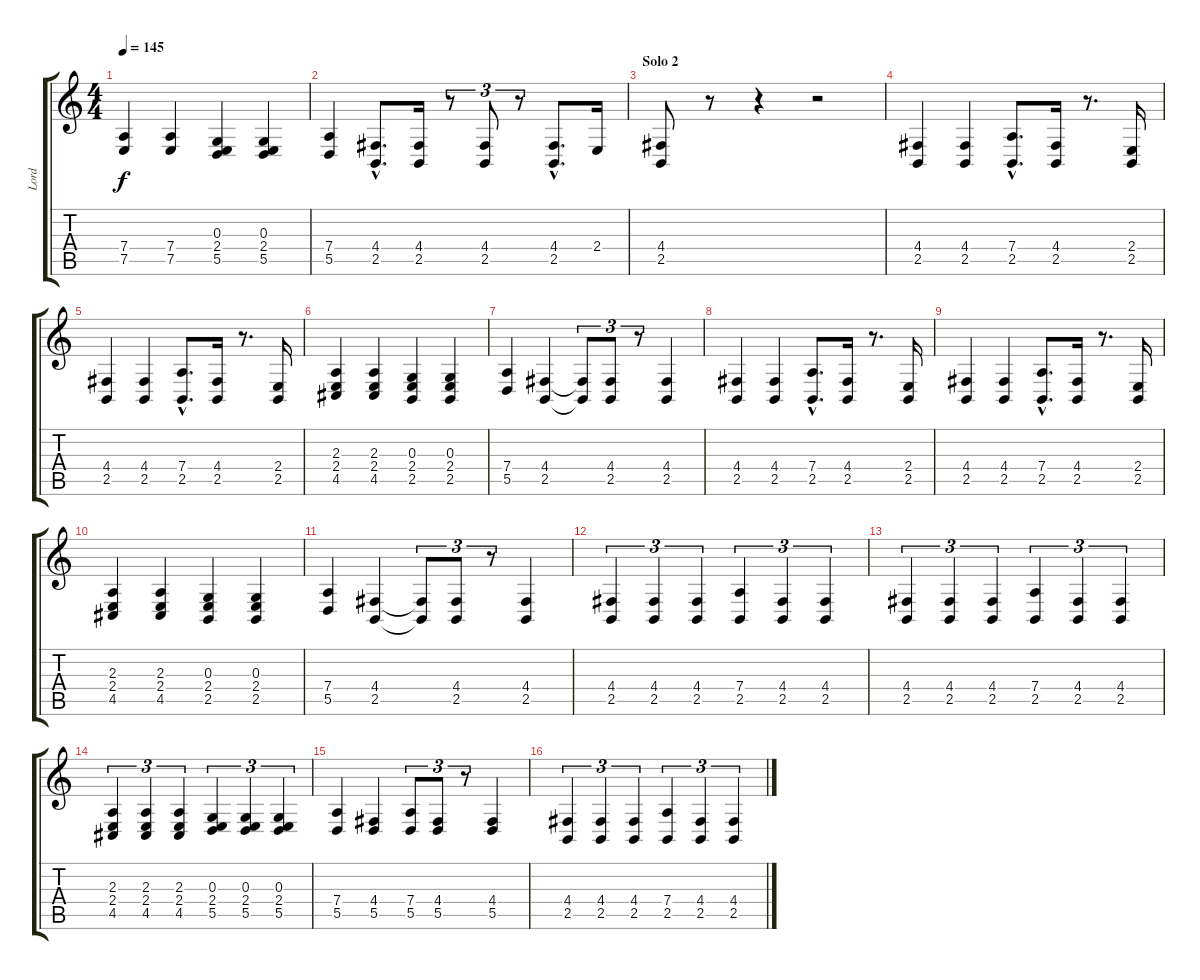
\track ("Lord" "Lord") {instrument electricgrandpiano}
\staff {score tabs}
\tuning (E4 B3 G3 D3 A2 E2) {hide}
\ts (4 4)
\tempo 145
\clef g2
\ks c
(7.4{t} 7.5{t}).4{dy f} (7.4 7.5).4 (0.3 2.4 5.5).4 (0.3 2.4 5.5).4 |
(7.4 5.5).4 (4.4{hac} 2.5{hac}).8{d} (4.4 2.5).16 r.8{tu (3 2)} (4.4 2.5).8{tu (3 2)} r.8{tu (3 2)} (4.4{hac} 2.5{hac}).8{d} 2.4.16 |
\section ("" "Solo 2")
(4.4 2.5).8 r.8 r.4 r.2 |
(4.4 2.5).4 (4.4 2.5).4 (7.4{hac} 2.5{hac}).8{d} (4.4 2.5).16 r.8{d} (2.4 2.5).16 |
(4.4 2.5).4 (4.4 2.5).4 (7.4{hac} 2.5{hac}).8{d} (4.4 2.5).16 r.8{d} (2.4 2.5).16 |
(2.3 2.4 4.5).4 (2.3 2.4 4.5).4 (0.3 2.4 2.5).4 (0.3 2.4 2.5).4 |
(7.4 5.5).4 (4.4 2.5).4 (4.4{t} 2.5{t}).8{tu (3 2)} (4.4 2.5).8{tu (3 2)} r.8{tu (3 2)} (4.4 2.5).4 |
(4.4 2.5).4 (4.4 2.5).4 (7.4{hac} 2.5{hac}).8{d} (4.4 2.5).16 r.8{d} (2.4 2.5).16 |
(4.4 2.5).4 (4.4 2.5).4 (7.4{hac} 2.5{hac}).8{d} (4.4 2.5).16 r.8{d} (2.4 2.5).16 |
(2.3 2.4 4.5).4 (2.3 2.4 4.5).4 (0.3 2.4 2.5).4 (0.3 2.4 2.5).4 |
(7.4 5.5).4 (4.4 2.5).4 (4.4{t} 2.5{t}).8{tu (3 2)} (4.4 2.5).8{tu (3 2)} r.8{tu (3 2)} (4.4 2.5).4 |
(4.4 2.5).4{tu (3 2)} (4.4 2.5).4{tu (3 2)} (4.4 2.5).4{tu (3 2)} (7.4 2.5).4{tu (3 2)} (4.4 2.5).4{tu (3 2)} (4.4 2.5).4{tu (3 2)} |
(4.4 2.5).4{tu (3 2)} (4.4 2.5).4{tu (3 2)} (4.4 2.5).4{tu (3 2)} (7.4 2.5).4{tu (3 2)} (4.4 2.5).4{tu (3 2)} (4.4 2.5).4{tu (3 2)} |
(2.3 2.4 4.5).4{tu (3 2)} (2.3 2.4 4.5).4{tu (3 2)} (2.3 2.4 4.5).4{tu (3 2)} (0.3 2.4 5.5).4{tu (3 2)} (0.3 2.4 5.5).4{tu (3 2)} (0.3 2.4 5.5).4{tu (3 2)} |
(7.4 5.5).4 (4.4 5.5).4 (7.4 5.5).8{tu (3 2)} (4.4 5.5).8{tu (3 2)} r.8{tu (3 2)} (4.4 5.5).4 |
(4.4 2.5).4{tu (3 2)} (4.4 2.5).4{tu (3 2)} (4.4 2.5).4{tu (3 2)} (7.4 2.5).4{tu (3 2)} (4.4 2.5).4{tu (3 2)} (4.4 2.5).4{tu (3 2)}
